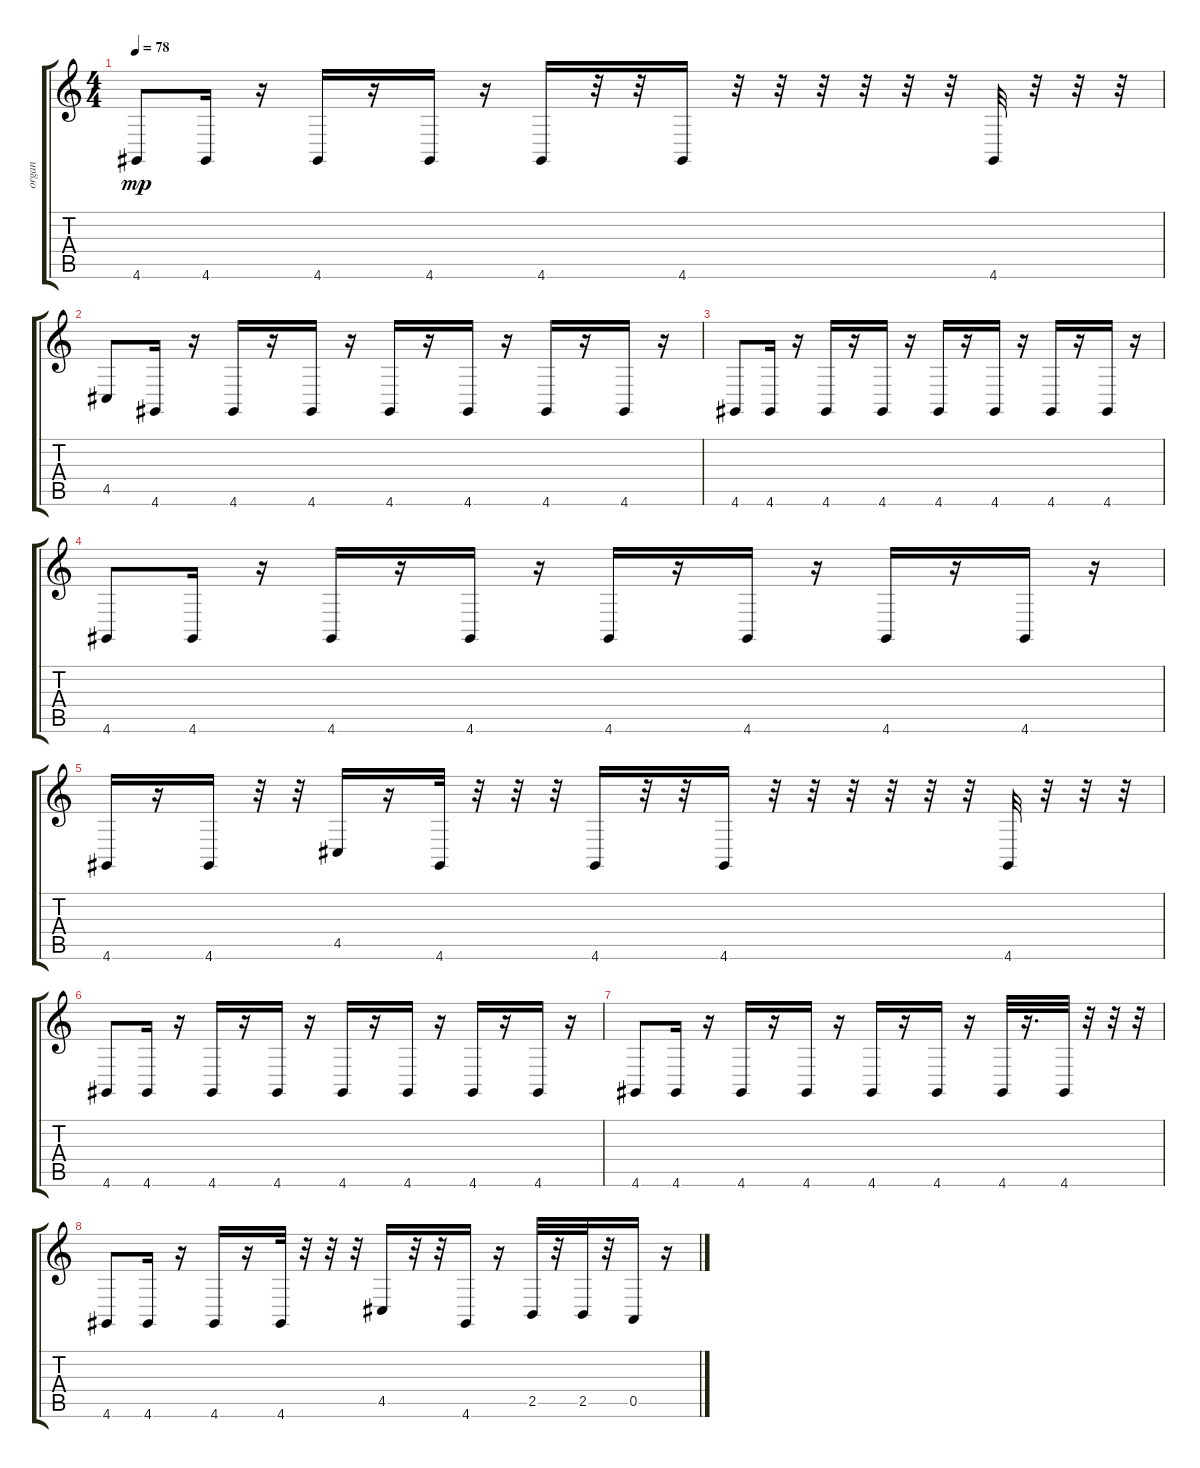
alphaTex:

\track ("organ" "organ") {instrument drawbarorgan}
\staff {score tabs}
\tuning (E4 B3 G3 D3 A2 E2) {hide}
\ts (4 4)
\tempo 78
\clef g2
\ks c
4.6.8{dy mp} 4.6.16 r.16 4.6.16 r.16 4.6.16 r.16 4.6.16 r.32 r.32 4.6.16 r.32 r.32 r.32 r.32 r.32 r.32 4.6.32 r.32 r.32 r.32 |
4.5.8 4.6.16 r.16 4.6.16 r.16 4.6.16 r.16 4.6.16 r.16 4.6.16 r.16 4.6.16 r.16 4.6.16 r.16 |
4.6.8 4.6.16 r.16 4.6.16 r.16 4.6.16 r.16 4.6.16 r.16 4.6.16 r.16 4.6.16 r.16 4.6.16 r.16 |
4.6.8 4.6.16 r.16 4.6.16 r.16 4.6.16 r.16 4.6.16 r.16 4.6.16 r.16 4.6.16 r.16 4.6.16 r.16 |
4.6.16 r.16 4.6.16 r.32 r.32 4.5.16 r.16 4.6.32 r.32 r.32 r.32 4.6.16 r.32 r.32 4.6.16 r.32 r.32 r.32 r.32 r.32 r.32 4.6.32 r.32 r.32 r.32 |
4.6.8 4.6.16 r.16 4.6.16 r.16 4.6.16 r.16 4.6.16 r.16 4.6.16 r.16 4.6.16 r.16 4.6.16 r.16 |
4.6.8 4.6.16 r.16 4.6.16 r.16 4.6.16 r.16 4.6.16 r.16 4.6.16 r.16 4.6.32 r.16{d} 4.6.32 r.32 r.32 r.32 |
4.6.8 4.6.16 r.16 4.6.16 r.16 4.6.32 r.32 r.32 r.32 4.5.16 r.32 r.32 4.6.16 r.16 2.5.32 r.32 2.5.32 r.32 0.5.16 r.16
